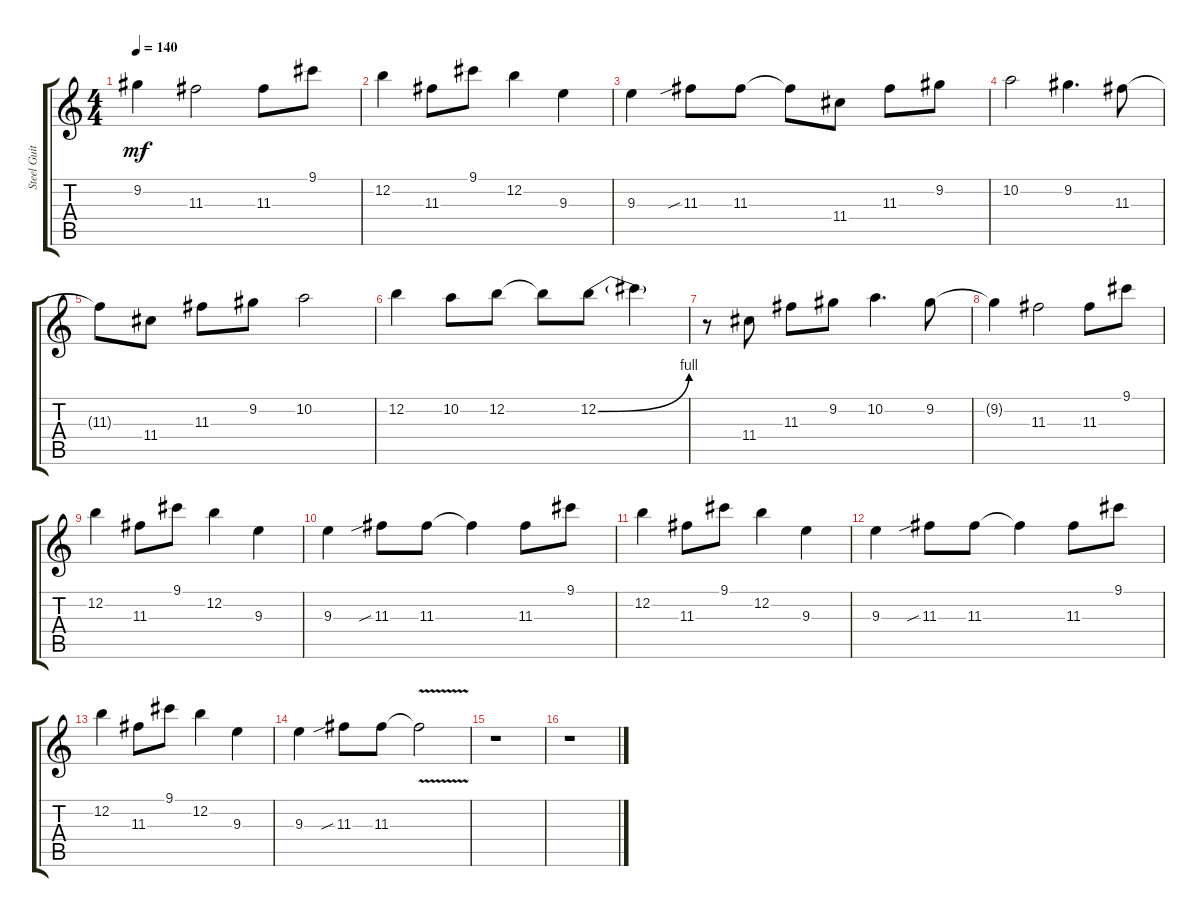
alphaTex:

\track ("Steel Guitar" "Steel Guit") {instrument overdrivenguitar}
\staff {score tabs}
\tuning (E4 B3 G3 D3 A2 E2) {hide}
\ts (4 4)
\tempo 140
\clef g2
\ks c
9.2{t}.4{dy mf} 11.3.2 11.3.8 9.1.8 |
12.2.4 11.3.8 9.1.8 12.2.4 9.3.4 |
9.3.4 11.3{sib}.8 11.3.8 11.3{t}.8 11.4.8 11.3.8 9.2.8 |
10.2.2 9.2.4{d} 11.3.8 |
11.3{t}.8 11.4.8 11.3.8 9.2.8 10.2.2 |
12.2.4 10.2.8 12.2.8 12.2{t}.8 12.2{be (bend 0 0 60 4)}.8 12.2{t}.4 |
r.8 11.4.8 11.3.8 9.2.8 10.2.4{d} 9.2.8 |
9.2{t}.4 11.3.2 11.3.8 9.1.8 |
12.2.4 11.3.8 9.1.8 12.2.4 9.3.4 |
9.3.4 11.3{sib}.8 11.3.8 11.3{t}.4 11.3.8 9.1.8 |
12.2.4 11.3.8 9.1.8 12.2.4 9.3.4 |
9.3.4 11.3{sib}.8 11.3.8 11.3{t}.4 11.3.8 9.1.8 |
12.2.4 11.3.8 9.1.8 12.2.4 9.3.4 |
9.3.4 11.3{sib}.8 11.3.8 11.3{v t}.2 |
r.1 |
r.1
